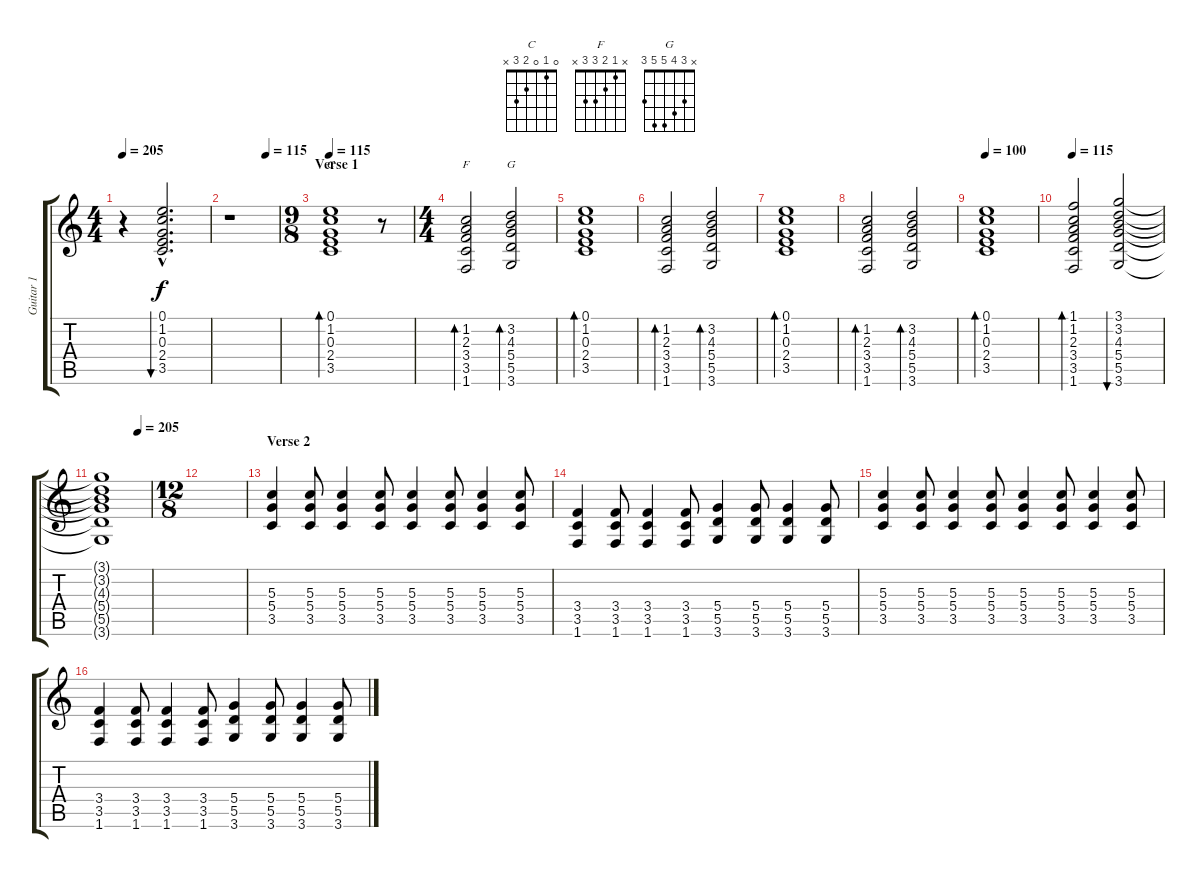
\track ("Guitar 1" "Guitar 1") {instrument acousticguitarsteel}
\staff {score tabs}
\tuning (E4 B3 G3 D3 A2 E2) {hide}
\chord ("C" 0 1 0 2 3 x)
\chord ("F" x 1 2 3 3 x)
\chord ("G" x 3 4 5 5 3)
\ts (4 4)
\tempo 205
\tempo 115
\tempo 205
\clef g2
\ks c
r.4{dy f volume 6 instrument acousticguitarsteel} (0.1{hac} 1.2{hac} 0.3{hac} 2.4{hac} 3.5{hac}).2{d bu 240 volume 6} |
\tempo (115 0.75)
r.1 |
\ts (9 8)
\section ("" "Verse 1")
\tempo 115
(0.1 1.2 0.3 2.4 3.5).1{bd 240 ch "C" volume 6} r.8 |
\ts (4 4)
(1.2 2.3 3.4 3.5 1.6).2{bd 240 ch "F"} (3.2 4.3 5.4 5.5 3.6).2{bd 240 ch "G"} |
(0.1 1.2 0.3 2.4 3.5).1{bd 240 volume 6} |
(1.2 2.3 3.4 3.5 1.6).2{bd 240} (3.2 4.3 5.4 5.5 3.6).2{bd 240} |
(0.1 1.2 0.3 2.4 3.5).1{bd 240 volume 6} |
(1.2 2.3 3.4 3.5 1.6).2{bd 240} (3.2 4.3 5.4 5.5 3.6).2{bd 240} |
\tempo 100
(0.1 1.2 0.3 2.4 3.5).1{bd 240 volume 6} |
\tempo 115
(1.1 1.2 2.3 3.4 3.5 1.6).2{bd 240} (3.1 3.2 4.3 5.4 5.5 3.6).2{bu 480} |
\tempo (205 0.75)
(3.1{t} 3.2{t} 4.3{t} 5.4{t} 5.5{t} 3.6{t}).1 |
\ts (12 8)
|
\section ("" "Verse 2")
(5.3 5.4 3.5).4{volume 8} (5.3 5.4 3.5).8 (5.3 5.4 3.5).4 (5.3 5.4 3.5).8 (5.3 5.4 3.5).4 (5.3 5.4 3.5).8 (5.3 5.4 3.5).4 (5.3 5.4 3.5).8 |
(3.4 3.5 1.6).4 (3.4 3.5 1.6).8 (3.4 3.5 1.6).4 (3.4 3.5 1.6).8 (5.4 5.5 3.6).4 (5.4 5.5 3.6).8 (5.4 5.5 3.6).4 (5.4 5.5 3.6).8 |
(5.3 5.4 3.5).4 (5.3 5.4 3.5).8 (5.3 5.4 3.5).4 (5.3 5.4 3.5).8 (5.3 5.4 3.5).4 (5.3 5.4 3.5).8 (5.3 5.4 3.5).4 (5.3 5.4 3.5).8 |
(3.4 3.5 1.6).4 (3.4 3.5 1.6).8 (3.4 3.5 1.6).4 (3.4 3.5 1.6).8 (5.4 5.5 3.6).4 (5.4 5.5 3.6).8 (5.4 5.5 3.6).4 (5.4 5.5 3.6).8
